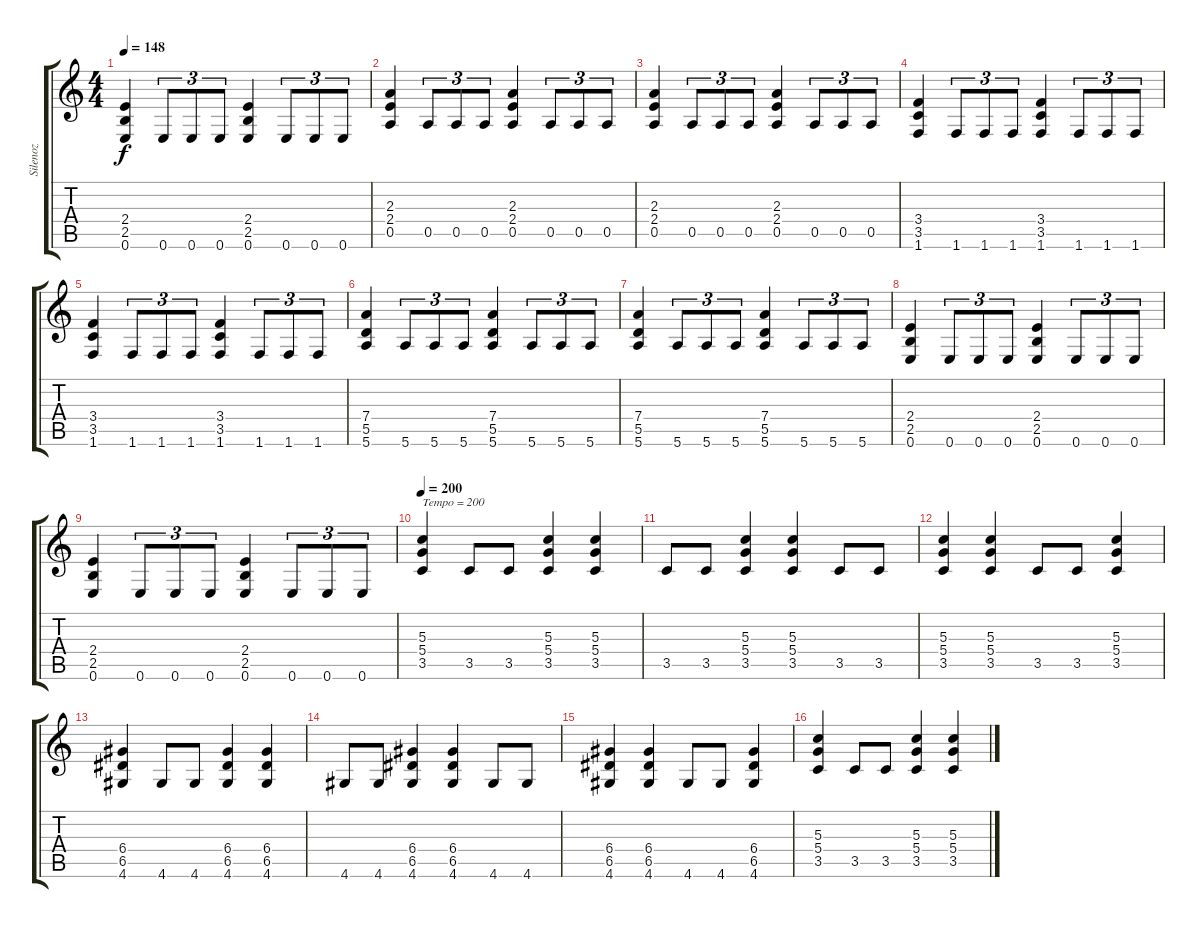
\track ("Silenoz" "Silenoz") {instrument distortionguitar}
\staff {score tabs}
\tuning (E4 B3 G3 D3 A2 E2) {hide}
\ts (4 4)
\tempo 148
\clef g2
\ks c
(2.4 2.5 0.6).4{dy f} 0.6.8{tu (3 2)} 0.6.8{tu (3 2)} 0.6.8{tu (3 2)} (2.4 2.5 0.6).4 0.6.8{tu (3 2)} 0.6.8{tu (3 2)} 0.6.8{tu (3 2)} |
(2.3 2.4 0.5).4 0.5.8{tu (3 2)} 0.5.8{tu (3 2)} 0.5.8{tu (3 2)} (2.3 2.4 0.5).4 0.5.8{tu (3 2)} 0.5.8{tu (3 2)} 0.5.8{tu (3 2)} |
(2.3 2.4 0.5).4 0.5.8{tu (3 2)} 0.5.8{tu (3 2)} 0.5.8{tu (3 2)} (2.3 2.4 0.5).4 0.5.8{tu (3 2)} 0.5.8{tu (3 2)} 0.5.8{tu (3 2)} |
(3.4 3.5 1.6).4 1.6.8{tu (3 2)} 1.6.8{tu (3 2)} 1.6.8{tu (3 2)} (3.4 3.5 1.6).4 1.6.8{tu (3 2)} 1.6.8{tu (3 2)} 1.6.8{tu (3 2)} |
(3.4 3.5 1.6).4 1.6.8{tu (3 2)} 1.6.8{tu (3 2)} 1.6.8{tu (3 2)} (3.4 3.5 1.6).4 1.6.8{tu (3 2)} 1.6.8{tu (3 2)} 1.6.8{tu (3 2)} |
(7.4 5.5 5.6).4 5.6.8{tu (3 2)} 5.6.8{tu (3 2)} 5.6.8{tu (3 2)} (7.4 5.5 5.6).4 5.6.8{tu (3 2)} 5.6.8{tu (3 2)} 5.6.8{tu (3 2)} |
(7.4 5.5 5.6).4 5.6.8{tu (3 2)} 5.6.8{tu (3 2)} 5.6.8{tu (3 2)} (7.4 5.5 5.6).4 5.6.8{tu (3 2)} 5.6.8{tu (3 2)} 5.6.8{tu (3 2)} |
(2.4 2.5 0.6).4 0.6.8{tu (3 2)} 0.6.8{tu (3 2)} 0.6.8{tu (3 2)} (2.4 2.5 0.6).4 0.6.8{tu (3 2)} 0.6.8{tu (3 2)} 0.6.8{tu (3 2)} |
(2.4 2.5 0.6).4 0.6.8{tu (3 2)} 0.6.8{tu (3 2)} 0.6.8{tu (3 2)} (2.4 2.5 0.6).4 0.6.8{tu (3 2)} 0.6.8{tu (3 2)} 0.6.8{tu (3 2)} |
\tempo 200
(5.3 5.4 3.5).4{txt "Tempo = 200"} 3.5.8 3.5.8 (5.3 5.4 3.5).4 (5.3 5.4 3.5).4 |
3.5.8 3.5.8 (5.3 5.4 3.5).4 (5.3 5.4 3.5).4 3.5.8 3.5.8 |
(5.3 5.4 3.5).4 (5.3 5.4 3.5).4 3.5.8 3.5.8 (5.3 5.4 3.5).4 |
(6.4 6.5 4.6).4 4.6.8 4.6.8 (6.4 6.5 4.6).4 (6.4 6.5 4.6).4 |
4.6.8 4.6.8 (6.4 6.5 4.6).4 (6.4 6.5 4.6).4 4.6.8 4.6.8 |
(6.4 6.5 4.6).4 (6.4 6.5 4.6).4 4.6.8 4.6.8 (6.4 6.5 4.6).4 |
(5.3 5.4 3.5).4 3.5.8 3.5.8 (5.3 5.4 3.5).4 (5.3 5.4 3.5).4
